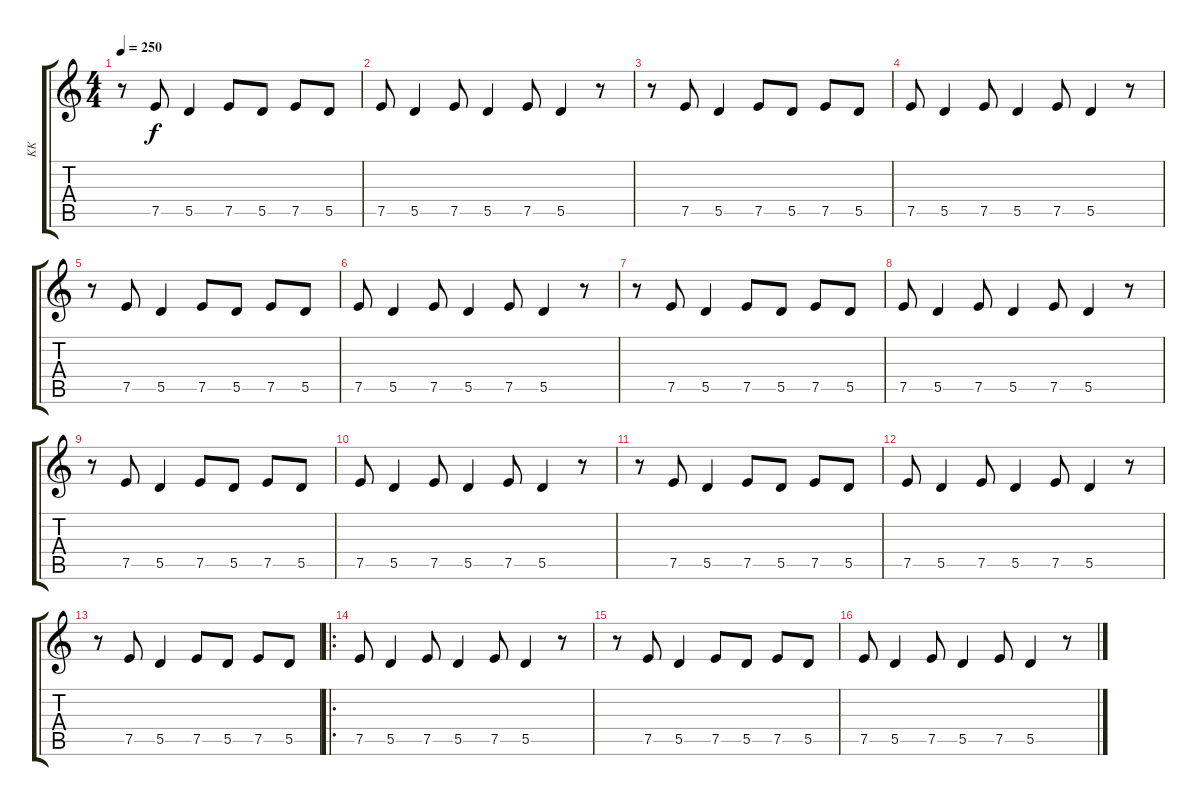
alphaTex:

\track ("KK" "KK") {instrument distortionguitar}
\staff {score tabs}
\tuning (E4 B3 G3 D3 A2 E2) {hide}
\ts (4 4)
\tempo 250
\clef g2
\ks c
r.8{dy f} 7.5.8 5.5.4 7.5.8 5.5.8 7.5.8 5.5.8 |
7.5.8 5.5.4 7.5.8 5.5.4 7.5.8 5.5.4 r.8 |
r.8 7.5.8 5.5.4 7.5.8 5.5.8 7.5.8 5.5.8 |
7.5.8 5.5.4 7.5.8 5.5.4 7.5.8 5.5.4 r.8 |
r.8 7.5.8 5.5.4 7.5.8 5.5.8 7.5.8 5.5.8 |
7.5.8 5.5.4 7.5.8 5.5.4 7.5.8 5.5.4 r.8 |
r.8 7.5.8 5.5.4 7.5.8 5.5.8 7.5.8 5.5.8 |
7.5.8 5.5.4 7.5.8 5.5.4 7.5.8 5.5.4 r.8 |
r.8 7.5.8 5.5.4 7.5.8 5.5.8 7.5.8 5.5.8 |
7.5.8 5.5.4 7.5.8 5.5.4 7.5.8 5.5.4 r.8 |
r.8 7.5.8 5.5.4 7.5.8 5.5.8 7.5.8 5.5.8 |
7.5.8 5.5.4 7.5.8 5.5.4 7.5.8 5.5.4 r.8 |
r.8 7.5.8 5.5.4 7.5.8 5.5.8 7.5.8 5.5.8 |
\ro
7.5.8 5.5.4 7.5.8 5.5.4 7.5.8 5.5.4 r.8 |
r.8 7.5.8 5.5.4 7.5.8 5.5.8 7.5.8 5.5.8 |
7.5.8 5.5.4 7.5.8 5.5.4 7.5.8 5.5.4 r.8
